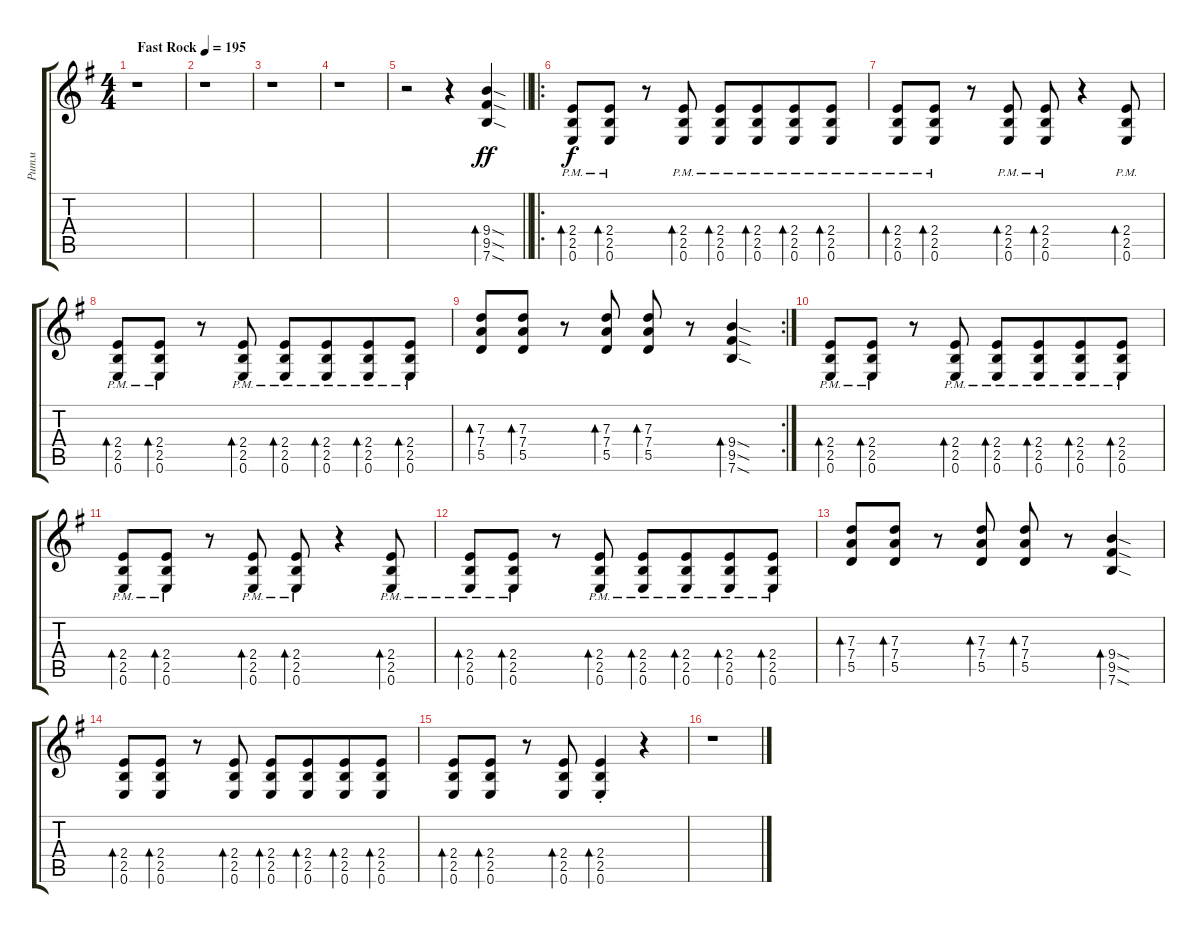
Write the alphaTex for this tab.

\track ("Ритм" "Ритм") {instrument distortionguitar}
\staff {score tabs}
\tuning (E4 B3 G3 D3 A2 E2) {hide}
\ts (4 4)
\section ("" "")
\tempo (195 "Fast Rock")
\tempo 144
\tempo (195 "Fast Rock")
\clef g2
\ks eminor
r.1{dy ff instrument distortionguitar} |
r.1 |
r.1 |
r.1 |
\barLineRight lightlight
r.2 r.4 (9.4{sod} 9.5{sod} 7.6{sod}).4{bd 30} |
\ro
\section ("" "")
(2.4{pm} 2.5{pm} 0.6{pm}).8{bd 30 dy f} (2.4{pm} 2.5{pm} 0.6{pm}).8{bd 30} r.8 (2.4{pm} 2.5{pm} 0.6{pm}).8{bd 30} (2.4{pm} 2.5{pm} 0.6{pm}).8{bd 30} (2.4{pm} 2.5{pm} 0.6{pm}).8{bd 30 beam merge} (2.4{pm} 2.5{pm} 0.6{pm}).8{bd 30} (2.4{pm} 2.5{pm} 0.6{pm}).8{bd 30} |
(2.4{pm} 2.5{pm} 0.6{pm}).8{bd 30} (2.4{pm} 2.5{pm} 0.6{pm}).8{bd 30} r.8 (2.4{pm} 2.5{pm} 0.6{pm}).8{bd 30} (2.4{pm} 2.5{pm} 0.6{pm}).8{bd 30} r.4 (2.4{pm} 2.5{pm} 0.6{pm}).8{bd 30} |
(2.4{pm} 2.5{pm} 0.6{pm}).8{bd 30} (2.4{pm} 2.5{pm} 0.6{pm}).8{bd 30} r.8 (2.4{pm} 2.5{pm} 0.6{pm}).8{bd 30} (2.4{pm} 2.5{pm} 0.6{pm}).8{bd 30} (2.4{pm} 2.5{pm} 0.6{pm}).8{bd 30 beam merge} (2.4{pm} 2.5{pm} 0.6{pm}).8{bd 30} (2.4{pm} 2.5{pm} 0.6{pm}).8{bd 30} |
\rc 2
(7.3 7.4 5.5).8{bd 30} (7.3 7.4 5.5).8{bd 30} r.8 (7.3 7.4 5.5).8{bd 30} (7.3 7.4 5.5).8{bd 30} r.8 (9.4{sod} 9.5{sod} 7.6{sod}).4{bd 30} |
(2.4{pm} 2.5{pm} 0.6{pm}).8{bd 30} (2.4{pm} 2.5{pm} 0.6{pm}).8{bd 30} r.8 (2.4{pm} 2.5{pm} 0.6{pm}).8{bd 30} (2.4{pm} 2.5{pm} 0.6{pm}).8{bd 30} (2.4{pm} 2.5{pm} 0.6{pm}).8{bd 30 beam merge} (2.4{pm} 2.5{pm} 0.6{pm}).8{bd 30} (2.4{pm} 2.5{pm} 0.6{pm}).8{bd 30} |
(2.4{pm} 2.5{pm} 0.6{pm}).8{bd 30} (2.4{pm} 2.5{pm} 0.6{pm}).8{bd 30} r.8 (2.4{pm} 2.5{pm} 0.6{pm}).8{bd 30} (2.4{pm} 2.5{pm} 0.6{pm}).8{bd 30} r.4 (2.4{pm} 2.5{pm} 0.6{pm}).8{bd 30} |
(2.4{pm} 2.5{pm} 0.6{pm}).8{bd 30} (2.4{pm} 2.5{pm} 0.6{pm}).8{bd 30} r.8 (2.4{pm} 2.5{pm} 0.6{pm}).8{bd 30} (2.4{pm} 2.5{pm} 0.6{pm}).8{bd 30} (2.4{pm} 2.5{pm} 0.6{pm}).8{bd 30 beam merge} (2.4{pm} 2.5{pm} 0.6{pm}).8{bd 30} (2.4{pm} 2.5{pm} 0.6{pm}).8{bd 30} |
(7.3 7.4 5.5).8{bd 30} (7.3 7.4 5.5).8{bd 30} r.8 (7.3 7.4 5.5).8{bd 30} (7.3 7.4 5.5).8{bd 30} r.8 (9.4{sod} 9.5{sod} 7.6{sod}).4{bd 30} |
(2.4 2.5 0.6).8{bd 30} (2.4 2.5 0.6).8{bd 30} r.8 (2.4 2.5 0.6).8{bd 30} (2.4 2.5 0.6).8{bd 30} (2.4 2.5 0.6).8{bd 30 beam merge} (2.4 2.5 0.6).8{bd 30} (2.4 2.5 0.6).8{bd 30} |
(2.4 2.5 0.6).8{bd 30} (2.4 2.5 0.6).8{bd 30} r.8 (2.4 2.5 0.6).8{bd 30} (2.4{st} 2.5{st} 0.6{st}).4{bd 30} r.4 |
r.1
